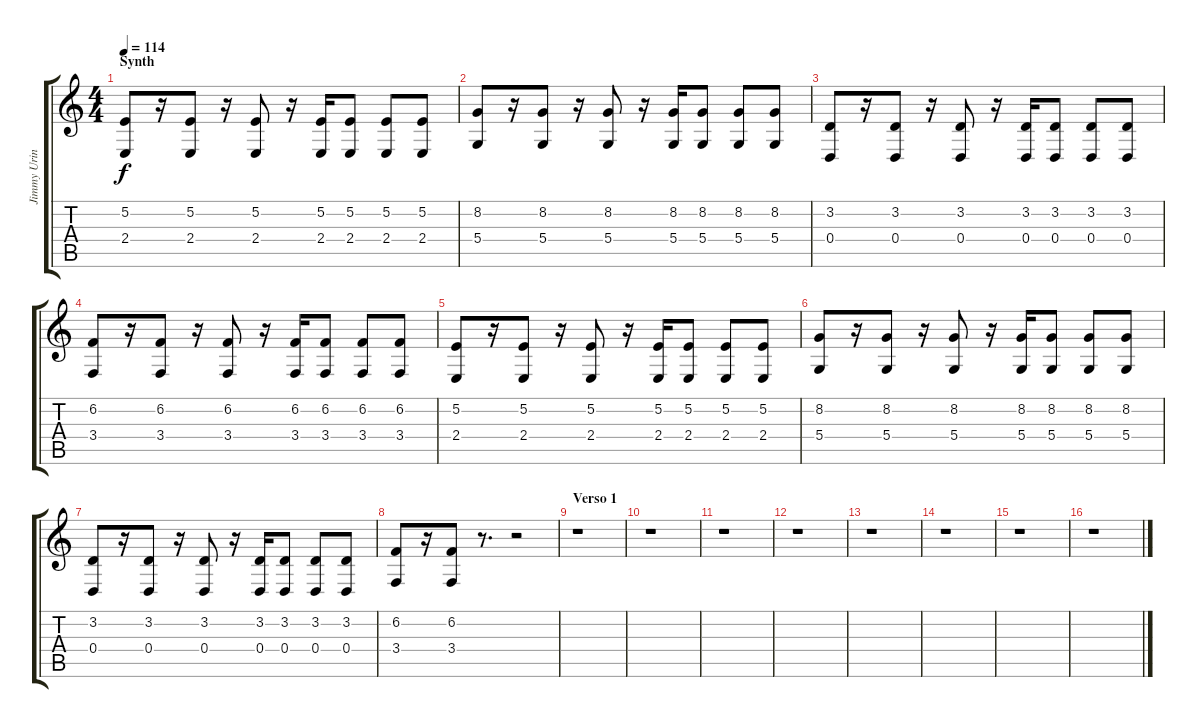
\track ("Jimmy Urine (Synth 1)" "Jimmy Urin") {instrument lead2sawtooth}
\staff {score tabs}
\tuning (E4 B3 G3 D3 A2 E2) {hide}
\ts (4 4)
\section ("" "Synth")
\tempo 114
\clef g2
\ks c
(5.2 2.4).8{dy f instrument lead2sawtooth} r.16 (5.2 2.4).8 r.16 (5.2 2.4).8 r.16 (5.2 2.4).16 (5.2 2.4).8 (5.2 2.4).8 (5.2 2.4).8 |
(8.2 5.4).8 r.16 (8.2 5.4).8 r.16 (8.2 5.4).8 r.16 (8.2 5.4).16 (8.2 5.4).8 (8.2 5.4).8 (8.2 5.4).8 |
(3.2 0.4).8 r.16 (3.2 0.4).8 r.16 (3.2 0.4).8 r.16 (3.2 0.4).16 (3.2 0.4).8 (3.2 0.4).8 (3.2 0.4).8 |
(6.2 3.4).8 r.16 (6.2 3.4).8 r.16 (6.2 3.4).8 r.16 (6.2 3.4).16 (6.2 3.4).8 (6.2 3.4).8 (6.2 3.4).8 |
(5.2 2.4).8 r.16 (5.2 2.4).8 r.16 (5.2 2.4).8 r.16 (5.2 2.4).16 (5.2 2.4).8 (5.2 2.4).8 (5.2 2.4).8 |
(8.2 5.4).8 r.16 (8.2 5.4).8 r.16 (8.2 5.4).8 r.16 (8.2 5.4).16 (8.2 5.4).8 (8.2 5.4).8 (8.2 5.4).8 |
(3.2 0.4).8 r.16 (3.2 0.4).8 r.16 (3.2 0.4).8 r.16 (3.2 0.4).16 (3.2 0.4).8 (3.2 0.4).8 (3.2 0.4).8 |
(6.2 3.4).8 r.16 (6.2 3.4).8 r.8{d} r.2 |
\section ("" "Verso 1")
r.1 |
r.1 |
r.1 |
r.1 |
r.1 |
r.1 |
r.1 |
r.1
